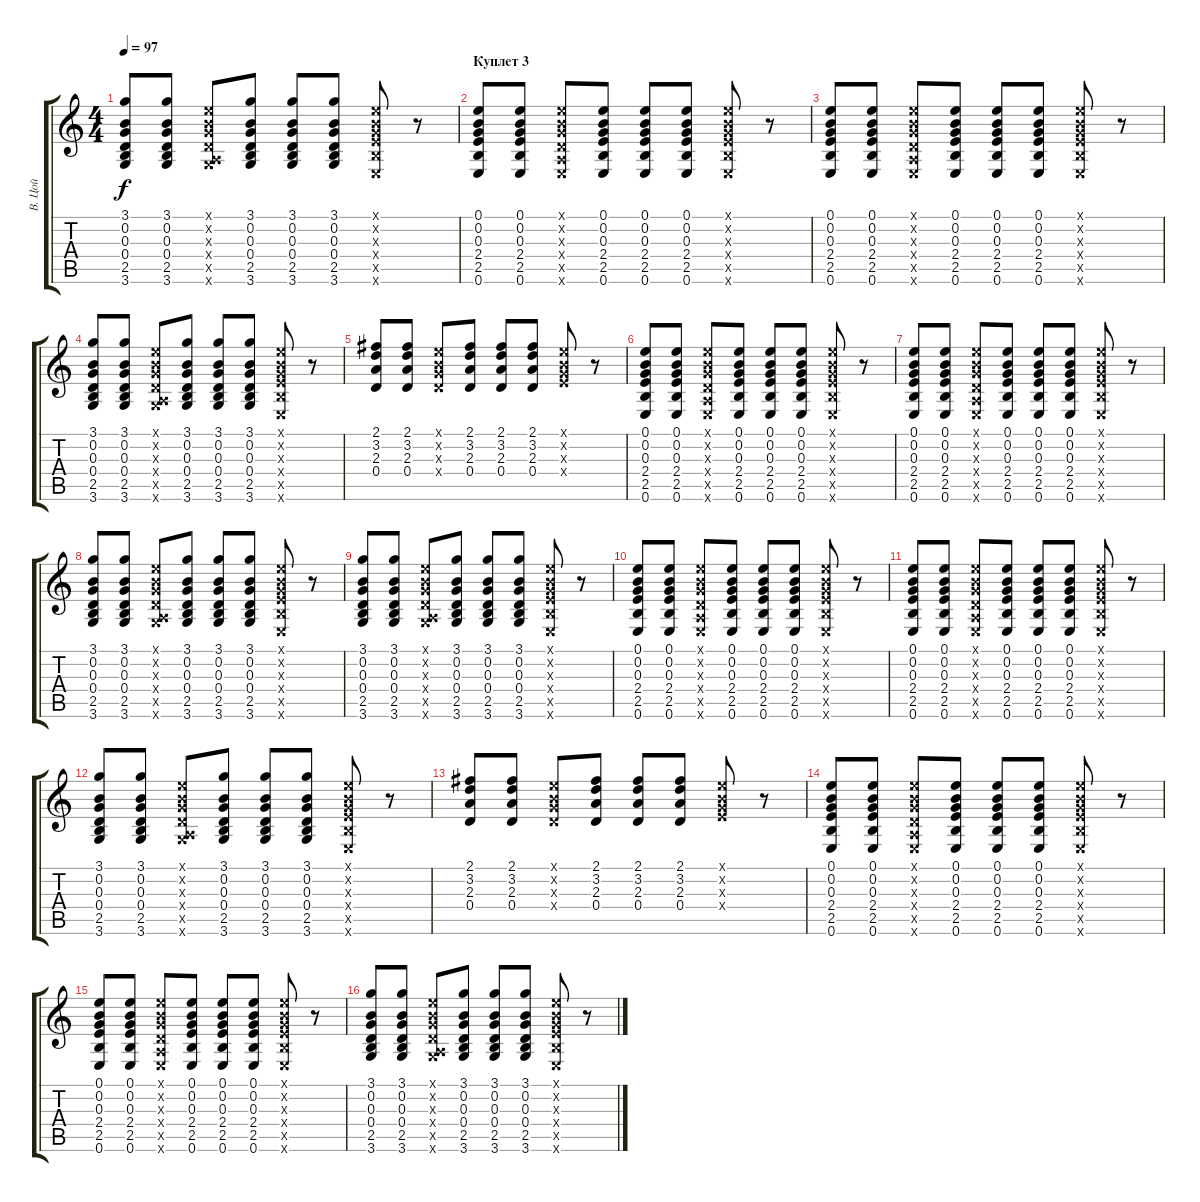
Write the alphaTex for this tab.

\track ("В. Цой" "В. Цой") {instrument acousticguitarsteel}
\staff {score tabs}
\tuning (E4 B3 G3 D3 A2 E2) {hide}
\ts (4 4)
\tempo 97
\clef g2
\ks c
(3.1 0.2 0.3 0.4 2.5 3.6).8{dy f} (3.1 0.2 0.3 0.4 2.5 3.6).8 (0.1{x} 0.2{x} 0.3{x} 0.4{x} 0.5{x} 3.6{x}).8 (3.1 0.2 0.3 0.4 2.5 3.6).8 (3.1 0.2 0.3 0.4 2.5 3.6).8 (3.1 0.2 0.3 0.4 2.5 3.6).8 (0.1{x} 0.2{x} 0.3{x} 2.4{x} 2.5{x} 0.6{x}).8 r.8 |
\section ("" "Куплет 3")
(0.1 0.2 0.3 2.4 2.5 0.6).8 (0.1 0.2 0.3 2.4 2.5 0.6).8 (0.1{x} 0.2{x} 0.3{x} 0.4{x} 0.5{x} 0.6{x}).8 (0.1 0.2 0.3 2.4 2.5 0.6).8 (0.1 0.2 0.3 2.4 2.5 0.6).8 (0.1 0.2 0.3 2.4 2.5 0.6).8 (0.1{x} 0.2{x} 0.3{x} 2.4{x} 2.5{x} 0.6{x}).8 r.8 |
(0.1 0.2 0.3 2.4 2.5 0.6).8 (0.1 0.2 0.3 2.4 2.5 0.6).8 (0.1{x} 0.2{x} 0.3{x} 0.4{x} 0.5{x} 0.6{x}).8 (0.1 0.2 0.3 2.4 2.5 0.6).8 (0.1 0.2 0.3 2.4 2.5 0.6).8 (0.1 0.2 0.3 2.4 2.5 0.6).8 (0.1{x} 0.2{x} 0.3{x} 2.4{x} 2.5{x} 0.6{x}).8 r.8 |
(3.1 0.2 0.3 0.4 2.5 3.6).8 (3.1 0.2 0.3 0.4 2.5 3.6).8 (0.1{x} 0.2{x} 0.3{x} 0.4{x} 0.5{x} 3.6{x}).8 (3.1 0.2 0.3 0.4 2.5 3.6).8 (3.1 0.2 0.3 0.4 2.5 3.6).8 (3.1 0.2 0.3 0.4 2.5 3.6).8 (0.1{x} 0.2{x} 0.3{x} 2.4{x} 2.5{x} 0.6{x}).8 r.8 |
(2.1 3.2 2.3 0.4).8 (2.1 3.2 2.3 0.4).8 (0.1{x} 0.2{x} 0.3{x} 0.4{x}).8 (2.1 3.2 2.3 0.4).8 (2.1 3.2 2.3 0.4).8 (2.1 3.2 2.3 0.4).8 (0.1{x} 0.2{x} 0.3{x} 2.4{x}).8 r.8 |
(0.1 0.2 0.3 2.4 2.5 0.6).8 (0.1 0.2 0.3 2.4 2.5 0.6).8 (0.1{x} 0.2{x} 0.3{x} 0.4{x} 0.5{x} 0.6{x}).8 (0.1 0.2 0.3 2.4 2.5 0.6).8 (0.1 0.2 0.3 2.4 2.5 0.6).8 (0.1 0.2 0.3 2.4 2.5 0.6).8 (0.1{x} 0.2{x} 0.3{x} 2.4{x} 2.5{x} 0.6{x}).8 r.8 |
(0.1 0.2 0.3 2.4 2.5 0.6).8 (0.1 0.2 0.3 2.4 2.5 0.6).8 (0.1{x} 0.2{x} 0.3{x} 0.4{x} 0.5{x} 0.6{x}).8 (0.1 0.2 0.3 2.4 2.5 0.6).8 (0.1 0.2 0.3 2.4 2.5 0.6).8 (0.1 0.2 0.3 2.4 2.5 0.6).8 (0.1{x} 0.2{x} 0.3{x} 2.4{x} 2.5{x} 0.6{x}).8 r.8 |
(3.1 0.2 0.3 0.4 2.5 3.6).8 (3.1 0.2 0.3 0.4 2.5 3.6).8 (0.1{x} 0.2{x} 0.3{x} 0.4{x} 0.5{x} 3.6{x}).8 (3.1 0.2 0.3 0.4 2.5 3.6).8 (3.1 0.2 0.3 0.4 2.5 3.6).8 (3.1 0.2 0.3 0.4 2.5 3.6).8 (0.1{x} 0.2{x} 0.3{x} 2.4{x} 2.5{x} 0.6{x}).8 r.8 |
(3.1 0.2 0.3 0.4 2.5 3.6).8 (3.1 0.2 0.3 0.4 2.5 3.6).8 (0.1{x} 0.2{x} 0.3{x} 0.4{x} 0.5{x} 3.6{x}).8 (3.1 0.2 0.3 0.4 2.5 3.6).8 (3.1 0.2 0.3 0.4 2.5 3.6).8 (3.1 0.2 0.3 0.4 2.5 3.6).8 (0.1{x} 0.2{x} 0.3{x} 2.4{x} 2.5{x} 0.6{x}).8 r.8 |
(0.1 0.2 0.3 2.4 2.5 0.6).8 (0.1 0.2 0.3 2.4 2.5 0.6).8 (0.1{x} 0.2{x} 0.3{x} 0.4{x} 0.5{x} 0.6{x}).8 (0.1 0.2 0.3 2.4 2.5 0.6).8 (0.1 0.2 0.3 2.4 2.5 0.6).8 (0.1 0.2 0.3 2.4 2.5 0.6).8 (0.1{x} 0.2{x} 0.3{x} 2.4{x} 2.5{x} 0.6{x}).8 r.8 |
(0.1 0.2 0.3 2.4 2.5 0.6).8 (0.1 0.2 0.3 2.4 2.5 0.6).8 (0.1{x} 0.2{x} 0.3{x} 0.4{x} 0.5{x} 0.6{x}).8 (0.1 0.2 0.3 2.4 2.5 0.6).8 (0.1 0.2 0.3 2.4 2.5 0.6).8 (0.1 0.2 0.3 2.4 2.5 0.6).8 (0.1{x} 0.2{x} 0.3{x} 2.4{x} 2.5{x} 0.6{x}).8 r.8 |
(3.1 0.2 0.3 0.4 2.5 3.6).8 (3.1 0.2 0.3 0.4 2.5 3.6).8 (0.1{x} 0.2{x} 0.3{x} 0.4{x} 0.5{x} 3.6{x}).8 (3.1 0.2 0.3 0.4 2.5 3.6).8 (3.1 0.2 0.3 0.4 2.5 3.6).8 (3.1 0.2 0.3 0.4 2.5 3.6).8 (0.1{x} 0.2{x} 0.3{x} 2.4{x} 2.5{x} 0.6{x}).8 r.8 |
(2.1 3.2 2.3 0.4).8 (2.1 3.2 2.3 0.4).8 (0.1{x} 0.2{x} 0.3{x} 0.4{x}).8 (2.1 3.2 2.3 0.4).8 (2.1 3.2 2.3 0.4).8 (2.1 3.2 2.3 0.4).8 (0.1{x} 0.2{x} 0.3{x} 2.4{x}).8 r.8 |
(0.1 0.2 0.3 2.4 2.5 0.6).8 (0.1 0.2 0.3 2.4 2.5 0.6).8 (0.1{x} 0.2{x} 0.3{x} 0.4{x} 0.5{x} 0.6{x}).8 (0.1 0.2 0.3 2.4 2.5 0.6).8 (0.1 0.2 0.3 2.4 2.5 0.6).8 (0.1 0.2 0.3 2.4 2.5 0.6).8 (0.1{x} 0.2{x} 0.3{x} 2.4{x} 2.5{x} 0.6{x}).8 r.8 |
(0.1 0.2 0.3 2.4 2.5 0.6).8 (0.1 0.2 0.3 2.4 2.5 0.6).8 (0.1{x} 0.2{x} 0.3{x} 0.4{x} 0.5{x} 0.6{x}).8 (0.1 0.2 0.3 2.4 2.5 0.6).8 (0.1 0.2 0.3 2.4 2.5 0.6).8 (0.1 0.2 0.3 2.4 2.5 0.6).8 (0.1{x} 0.2{x} 0.3{x} 2.4{x} 2.5{x} 0.6{x}).8 r.8 |
(3.1 0.2 0.3 0.4 2.5 3.6).8 (3.1 0.2 0.3 0.4 2.5 3.6).8 (0.1{x} 0.2{x} 0.3{x} 0.4{x} 0.5{x} 3.6{x}).8 (3.1 0.2 0.3 0.4 2.5 3.6).8 (3.1 0.2 0.3 0.4 2.5 3.6).8 (3.1 0.2 0.3 0.4 2.5 3.6).8 (0.1{x} 0.2{x} 0.3{x} 2.4{x} 2.5{x} 0.6{x}).8 r.8
